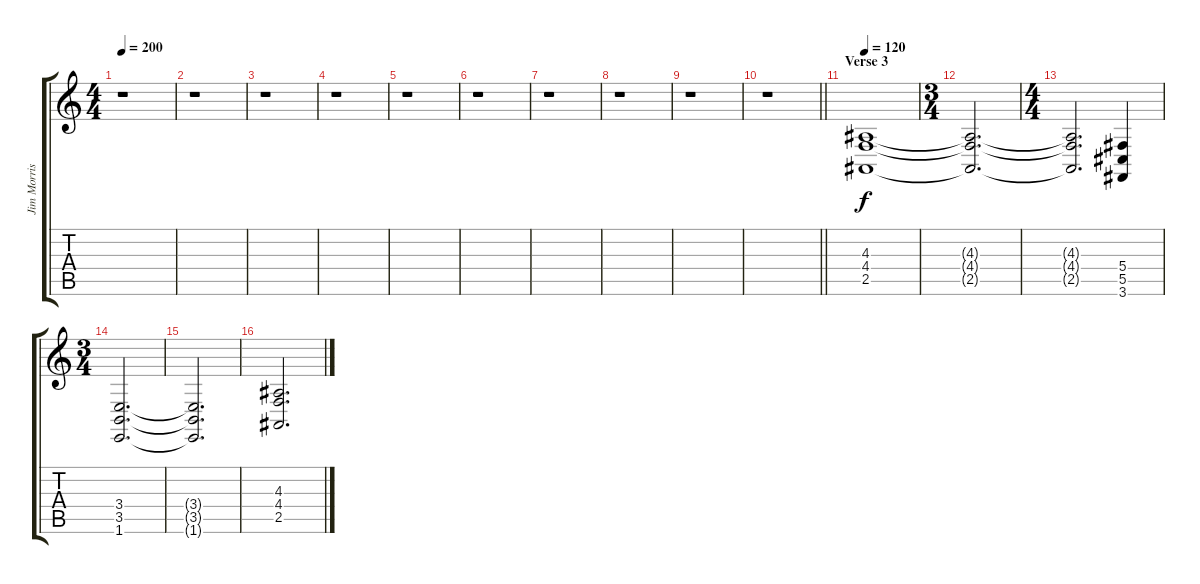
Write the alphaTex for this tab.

\track ("Jim Morris" "Jim Morris") {instrument pad2warm}
\staff {score tabs}
\tuning (Eb4 Bb3 Gb3 Db3 Ab2 Eb2) {hide}
\ts (4 4)
\tempo 200
\clef g2
\ks c
r.1{dy f} |
r.1 |
r.1 |
r.1 |
r.1 |
r.1 |
r.1 |
r.1 |
r.1 |
\barLineRight lightlight
r.1 |
\section ("" "Verse 3")
\tempo 120
(4.3 4.4 2.5).1 |
\ts (3 4)
(4.3{t} 4.4{t} 2.5{t}).2{d} |
\ts (4 4)
(4.3{t} 4.4{t} 2.5{t}).2{d} (5.4 5.5 3.6).4 |
\ts (3 4)
(3.4 3.5 1.6).2{d} |
(3.4{t} 3.5{t} 1.6{t}).2{d} |
(4.3 4.4 2.5).2{d}
